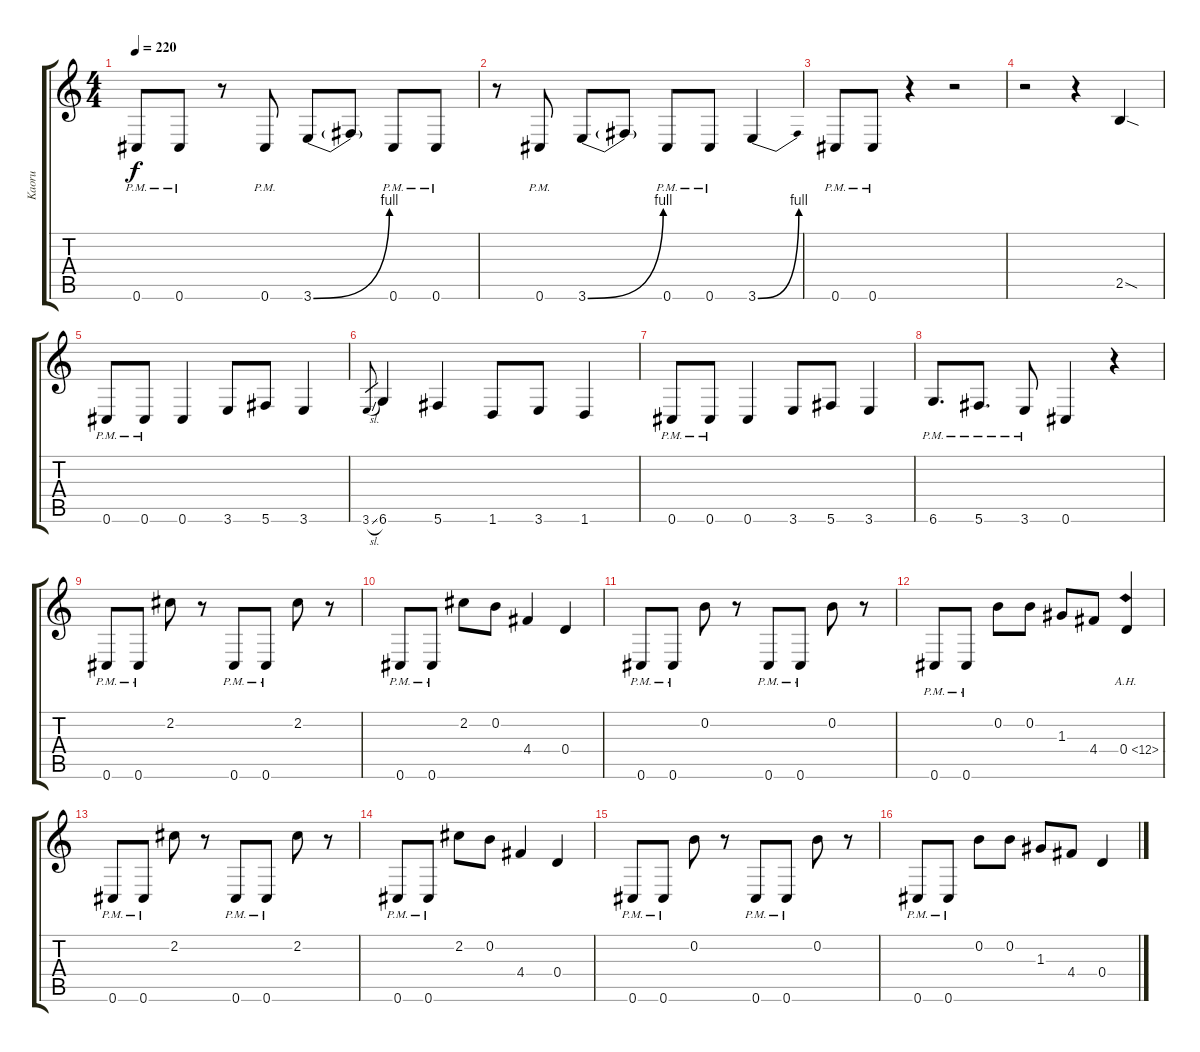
\track ("Kaoru" "Kaoru") {instrument distortionguitar}
\staff {score tabs}
\tuning (D4 B3 G3 D3 A2 Db2) {hide}
\ts (4 4)
\tempo 220
\clef g2
\ks c
0.6{pm}.8{dy f instrument distortionguitar} 0.6{pm}.8 r.8 0.6{pm}.8 3.6{be (bend 0 0 60 4)}.8 3.6{t}.8 0.6{pm}.8 0.6{pm}.8 |
r.8 0.6{pm}.8 3.6{be (bend 0 0 60 4)}.8 3.6{t}.8 0.6{pm}.8 0.6{pm}.8 3.6{be (bend 0 0 60 4)}.4 |
0.6{pm}.8 0.6{pm}.8 r.4 r.2 |
r.2 r.4 2.5{sod}.4 |
0.6{pm}.8 0.6{pm}.8 0.6.4 3.6.8 5.6.8 3.6.4 |
3.6{sl}.8{gr} 6.6.4 5.6.4 1.6.8 3.6.8 1.6.4 |
0.6{pm}.8 0.6{pm}.8 0.6.4 3.6.8 5.6.8 3.6.4 |
6.6{pm}.8{d} 5.6{pm}.8{d} 3.6{pm}.8 0.6.4 r.4 |
0.6{pm}.8 0.6{pm}.8 2.2.8 r.8 0.6{pm}.8 0.6{pm}.8 2.2.8 r.8 |
0.6{pm}.8 0.6{pm}.8 2.2.8 0.2.8 4.4.4 0.4.4 |
0.6{pm}.8 0.6{pm}.8 0.2.8 r.8 0.6{pm}.8 0.6{pm}.8 0.2.8 r.8 |
0.6{pm}.8 0.6{pm}.8 0.2.8 0.2.8 1.3.8 4.4.8 0.4{ah 12}.4 |
0.6{pm}.8 0.6{pm}.8 2.2.8 r.8 0.6{pm}.8 0.6{pm}.8 2.2.8 r.8 |
0.6{pm}.8 0.6{pm}.8 2.2.8 0.2.8 4.4.4 0.4.4 |
0.6{pm}.8 0.6{pm}.8 0.2.8 r.8 0.6{pm}.8 0.6{pm}.8 0.2.8 r.8 |
0.6{pm}.8 0.6{pm}.8 0.2.8 0.2.8 1.3.8 4.4.8 0.4.4
